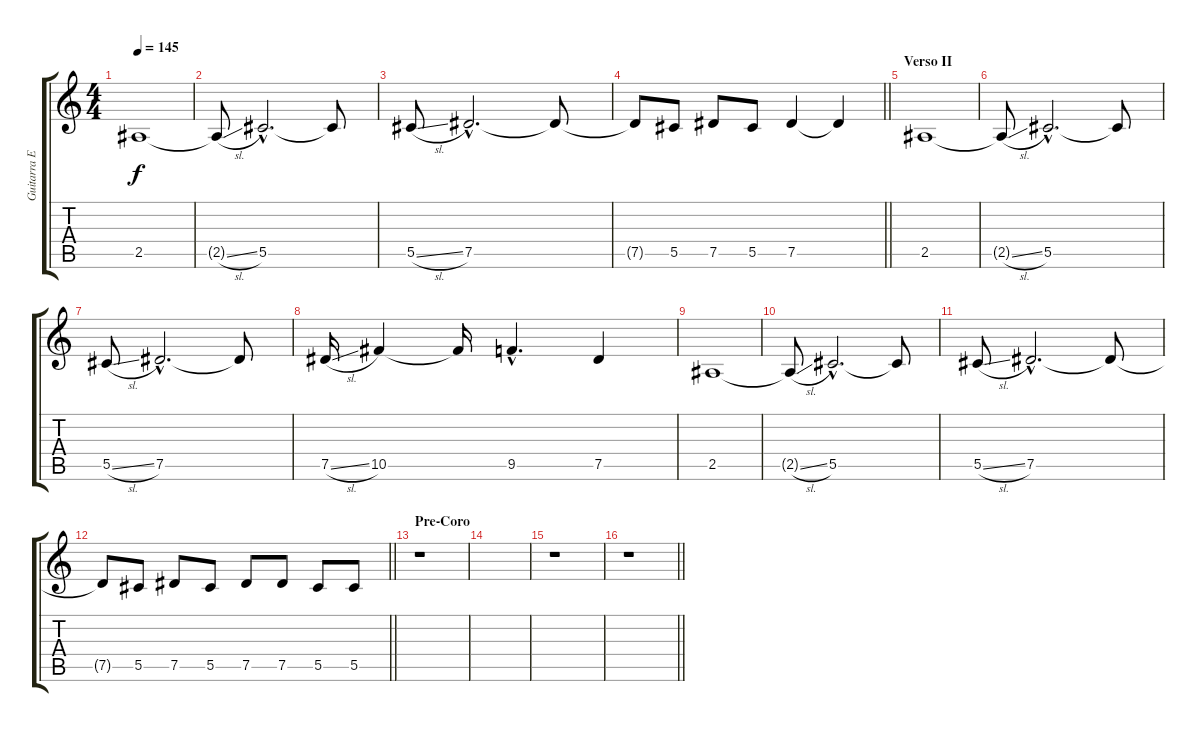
\track ("Guitarra Extra" "Guitarra E") {instrument distortionguitar}
\staff {score tabs}
\tuning (Eb4 Bb3 Gb3 Db3 Ab2 Eb2) {hide}
\ts (4 4)
\tempo 145
\clef g2
\ks c
2.5.1{dy f} |
2.5{sl t}.8 5.5{hac}.2{d} 5.5{t}.8 |
5.5{sl}.8 7.5{hac}.2{d} 7.5{t}.8 |
\barLineRight lightlight
7.5{t}.8 5.5.8 7.5.8 5.5.8 7.5.4 7.5{t}.4 |
\section ("" "Verso II")
2.5.1 |
2.5{sl t}.8 5.5{hac}.2{d} 5.5{t}.8 |
5.5{sl}.8 7.5{hac}.2{d} 7.5{t}.8 |
7.5{sl}.16 10.5.4 10.5{t}.16 9.5{hac}.4{d} 7.5.4 |
2.5.1 |
2.5{sl t}.8 5.5{hac}.2{d} 5.5{t}.8 |
5.5{sl}.8 7.5{hac}.2{d} 7.5{t}.8 |
\barLineRight lightlight
7.5{t}.8 5.5.8 7.5.8 5.5.8 7.5.8 7.5.8 5.5.8 5.5.8 |
\section ("" "Pre-Coro")
r.1 |
|
r.1 |
\barLineRight lightlight
r.1
